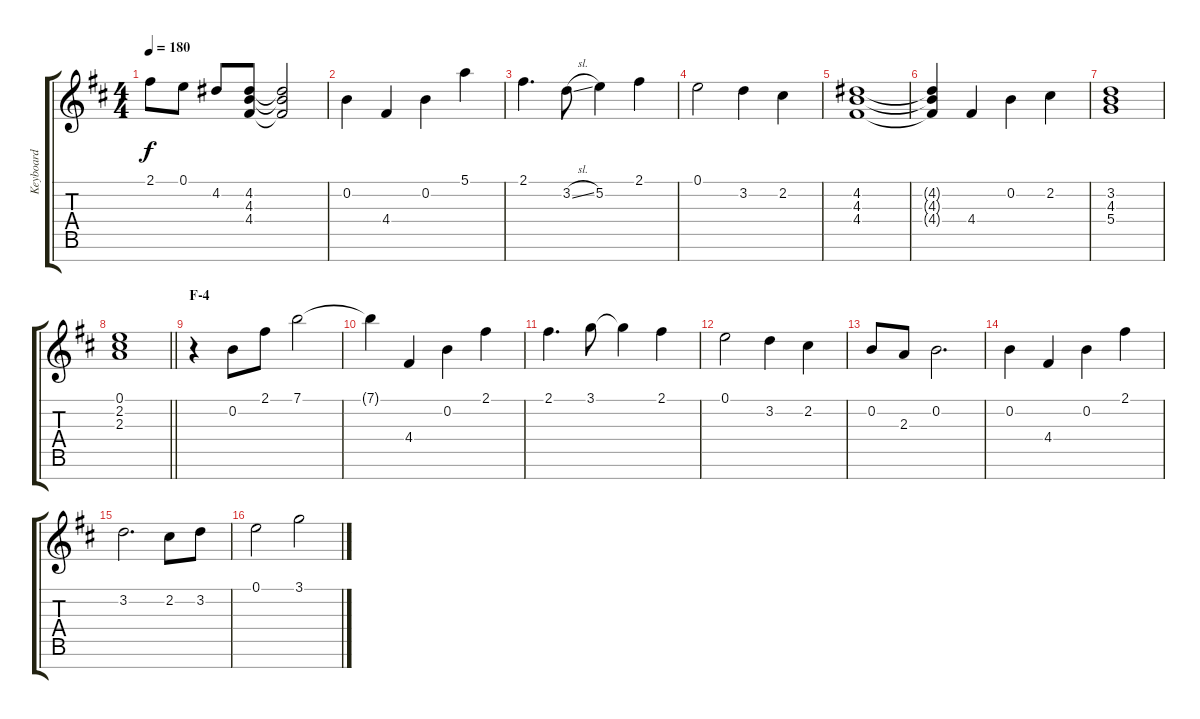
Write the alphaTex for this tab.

\track ("Keyboard" "Keyboard") {instrument rockorgan}
\staff {score tabs}
\tuning (E5 B4 G4 D4 A3 E3 B2) {hide}
\ts (4 4)
\tempo 180
\clef g2
\ks d
2.1.8{dy f} 0.1.8 4.2.8 (4.2 4.3 4.4).8 (4.2{t} 4.3{t} 4.4{t}).2 |
0.2.4 4.4.4 0.2.4 5.1.4 |
2.1.4{d} 3.2{sl}.8 5.2.4 2.1.4 |
0.1.2 3.2.4 2.2.4 |
(4.2 4.3 4.4).1 |
(4.2{t} 4.3{t} 4.4{t}).4 4.4.4 0.2.4 2.2.4 |
(3.2 4.3 5.4).1 |
\barLineRight lightlight
(0.1 2.2 2.3).1 |
\section ("" "F-4")
r.4 0.2.8 2.1.8 7.1.2 |
7.1{t}.4 4.4.4 0.2.4 2.1.4 |
2.1.4{d} 3.1.8 3.1{t}.4 2.1.4 |
0.1.2 3.2.4 2.2.4 |
0.2.8 2.3.8 0.2.2{d} |
0.2.4 4.4.4 0.2.4 2.1.4 |
3.2.2{d} 2.2.8 3.2.8 |
0.1.2 3.1.2
